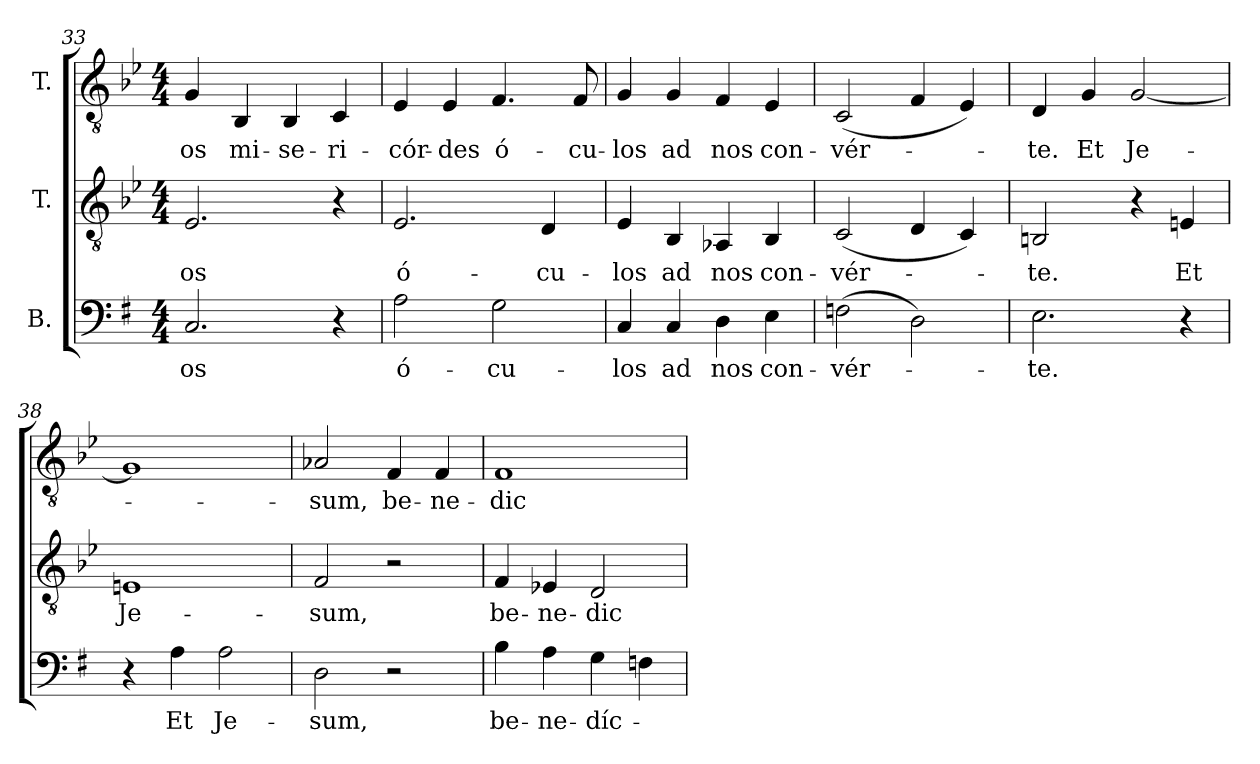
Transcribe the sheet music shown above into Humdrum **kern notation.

**kern	**text	**kern	**text	**kern	**text
*part3	*part3	*part2	*part2	*part1	*part1
*staff3	*staff3	*staff2	*staff2	*staff1	*staff1
*I"B.	*	*I"T.	*	*I"T.	*
!!LO:LB:g=z
*clefF4	*	*clefGv2	*	*clefGv2	*
*	*	*ITrd2c3	*	*ITrd2c3	*
*k[f#]	*	*k[f#]	*	*k[f#]	*
*G:	*	*G:	*	*G:	*
*M4/4	*	*M4/4	*	*M4/4	*
=33	=33	=33	=33	=33	=33
!	!LO:LY:b:color=#000000	!	!	!	!
!	!	!	!LO:LY:b:color=#000000	!	!
!	!	!	!	!	!LO:LY:b:color=#000000
2.Ci/	-os	2.Ci/	-os	4Ei/	-os
!	!	!	!	!	!LO:LY:b:color=#000000
.	.	.	.	4GGi/	mi-
!	!	!	!	!	!LO:LY:b:color=#000000
.	.	.	.	4GGi/	-se-
!	!	!	!	!	!LO:LY:b:color=#000000
4r	.	4r	.	4AAi/	-ri-
=34	=34	=34	=34	=34	=34
!	!LO:LY:b:color=#000000	!	!	!	!
!	!	!	!LO:LY:b:color=#000000	!	!
!	!	!	!	!	!LO:LY:b:color=#000000
2Ai\	ó-	2.Ci/	ó-	4Ci/	-cór-
!	!	!	!	!	!LO:LY:b:color=#000000
.	.	.	.	4Ci/	-des
!	!LO:LY:b:color=#000000	!	!	!	!
!	!	!	!	!	!LO:LY:b:color=#000000
2Gi\	-cu-	.	.	4.Di/	ó-
!	!	!	!LO:LY:b:color=#000000	!	!
.	.	4BBi/	-cu-	.	.
!	!	!	!	!	!LO:LY:b:color=#000000
.	.	.	.	8Di/	-cu-
=35	=35	=35	=35	=35	=35
!	!LO:LY:b:color=#000000	!	!	!	!
!	!	!	!LO:LY:b:color=#000000	!	!
!	!	!	!	!	!LO:LY:b:color=#000000
4Ci/	-los	4Ci/	-los	4Ei/	-los
!	!LO:LY:b:color=#000000	!	!	!	!
!	!	!	!LO:LY:b:color=#000000	!	!
!	!	!	!	!	!LO:LY:b:color=#000000
4Ci/	ad	4GGi/	ad	4Ei/	ad
!	!LO:LY:b:color=#000000	!	!	!	!
!	!	!	!LO:LY:b:color=#000000	!	!
!	!	!	!	!	!LO:LY:b:color=#000000
4Di\	nos	4FFni/	nos	4Di/	nos
!	!LO:LY:b:color=#000000	!	!	!	!
!	!	!	!LO:LY:b:color=#000000	!	!
!	!	!	!	!	!LO:LY:b:color=#000000
4Ei\	con-	4GGi/	con-	4Ci/	con-
=36	=36	=36	=36	=36	=36
!	!LO:LY:b:color=#000000	!	!	!	!
!	!	!	!LO:LY:b:color=#000000	!	!
!	!	!	!	!	!LO:LY:b:color=#000000
(2Fni\	-vér-	(2AAi/	-vér-	(2AAi/	-vér-
2Di\)	.	4BBi/	.	4Di/	.
.	.	4AAi/)	.	4Ci/)	.
=37	=37	=37	=37	=37	=37
!	!LO:LY:b:color=#000000	!	!	!	!
!	!	!	!LO:LY:b:color=#000000	!	!
!	!	!	!	!	!LO:LY:b:color=#000000
2.Ei\	-te.	2GG#Xi/	-te.	4BBi/	-te.
!	!	!	!	!	!LO:LY:b:color=#000000
.	.	.	.	4Ei/	Et
!	!	!	!	!	!LO:LY:b:color=#000000
.	.	4r	.	[2Ei/	Je-
!	!	!	!LO:LY:b:color=#000000	!	!
4r	.	4C#Xi/	Et	.	.
=38	=38	=38	=38	=38	=38
!	!	!	!LO:LY:b:color=#000000	!	!
4r	.	1C#Xi	Je-	1Ei]	.
!	!LO:LY:b:color=#000000	!	!	!	!
4Ai\	Et	.	.	.	.
!	!LO:LY:b:color=#000000	!	!	!	!
2Ai\	Je-	.	.	.	.
=39	=39	=39	=39	=39	=39
!	!LO:LY:b:color=#000000	!	!	!	!
!	!	!	!LO:LY:b:color=#000000	!	!
!	!	!	!	!	!LO:LY:b:color=#000000
2Di\	-sum,	2Di/	-sum,	2Fni/	-sum,
!	!	!	!	!	!LO:LY:b:color=#000000
2r	.	2r	.	4Di/	be-
!	!	!	!	!	!LO:LY:b:color=#000000
.	.	.	.	4Di/	-ne-
!!LO:LB:g=z
=40	=40	=40	=40	=40	=40
!	!LO:LY:b:color=#000000	!	!	!	!
!	!	!	!LO:LY:b:color=#000000	!	!
!	!	!	!	!	!LO:LY:b:color=#000000
4Bi\	be-	4Di/	be-	1Di	-dic-
!	!LO:LY:b:color=#000000	!	!	!	!
!	!	!	!LO:LY:b:color=#000000	!	!
4Ai\	-ne-	4Cni/	-ne-	.	.
!	!LO:LY:b:color=#000000	!	!	!	!
!	!	!	!LO:LY:b:color=#000000	!	!
4Gi\	-díc-	2BBi/	-dic-	.	.
4Fni\	.	.	.	.	.
=	=	=	=	=	=
*-	*-	*-	*-	*-	*-
